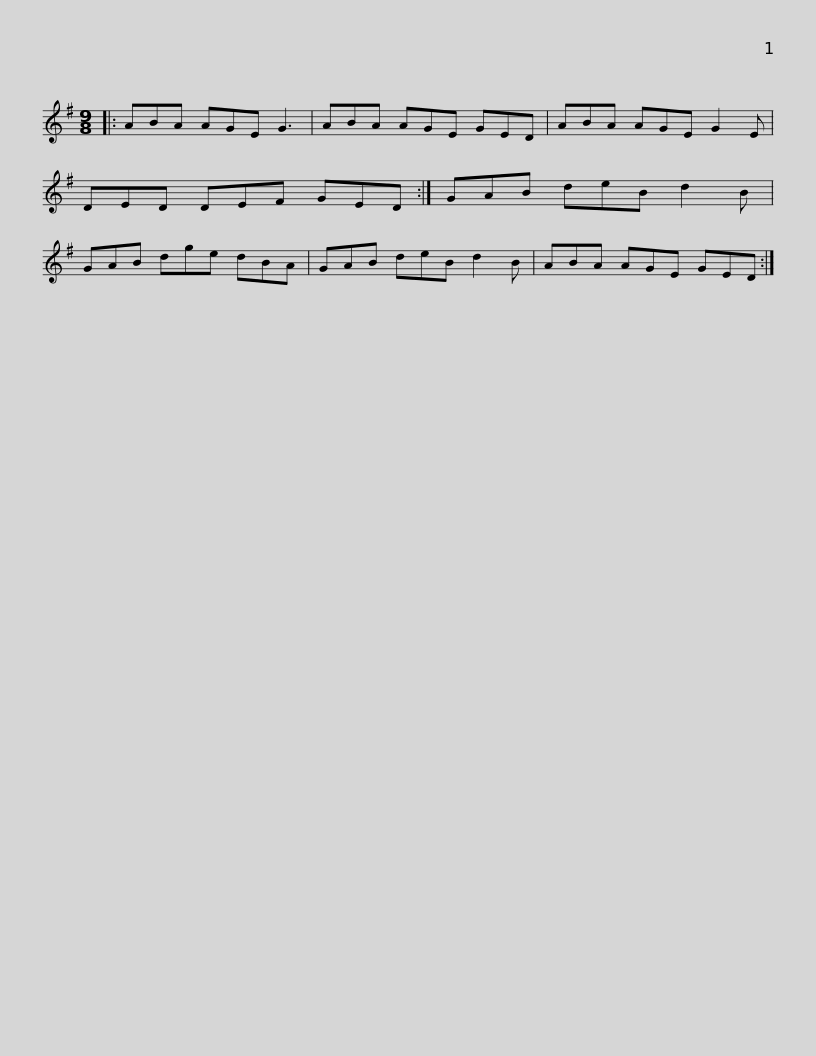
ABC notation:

X:1
L:1/8
M:9/8
I:linebreak $
K:G
V:1 treble
V:1
|: ABA AGE G3 | ABA AGE GED | ABA AGE G2 E | DED DEF GED :| GAB deB d2 B |$ %5
 GAB dge dBA | GAB deB d2 B | ABA AGE GED :| %8
